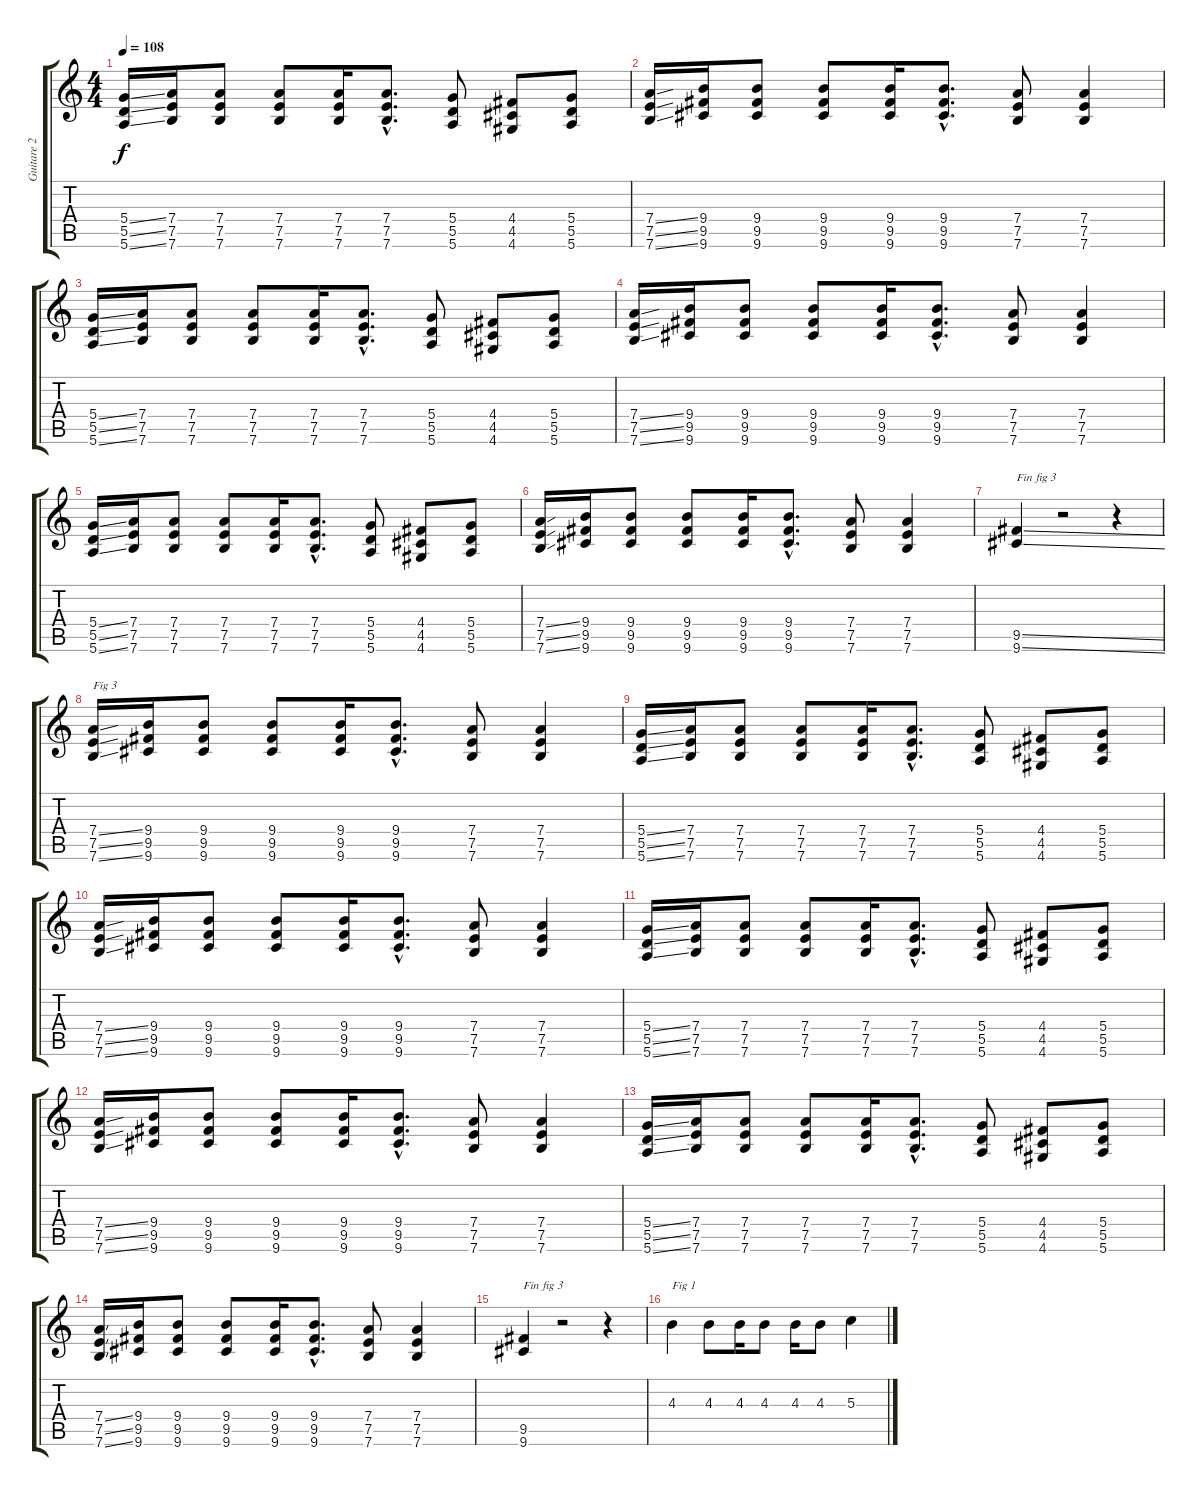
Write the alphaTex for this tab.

\track ("Guitare 2" "Guitare 2") {instrument distortionguitar}
\staff {score tabs}
\tuning (E4 B3 G3 D3 A2 E2) {hide}
\ts (4 4)
\tempo 108
\clef g2
\ks c
(5.4{ss} 5.5{ss} 5.6{ss}).16{dy f} (7.4 7.5 7.6).16 (7.4 7.5 7.6).8 (7.4 7.5 7.6).8 (7.4 7.5 7.6).16 (7.4{hac} 7.5{hac} 7.6{hac}).8{d} (5.4 5.5 5.6).8 (4.4 4.5 4.6).8 (5.4 5.5 5.6).8 |
(7.4{ss} 7.5{ss} 7.6{ss}).16 (9.4 9.5 9.6).16 (9.4 9.5 9.6).8 (9.4 9.5 9.6).8 (9.4 9.5 9.6).16 (9.4{hac} 9.5{hac} 9.6{hac}).8{d} (7.4 7.5 7.6).8 (7.4 7.5 7.6).4 |
(5.4{ss} 5.5{ss} 5.6{ss}).16 (7.4 7.5 7.6).16 (7.4 7.5 7.6).8 (7.4 7.5 7.6).8 (7.4 7.5 7.6).16 (7.4{hac} 7.5{hac} 7.6{hac}).8{d} (5.4 5.5 5.6).8 (4.4 4.5 4.6).8 (5.4 5.5 5.6).8 |
(7.4{ss} 7.5{ss} 7.6{ss}).16 (9.4 9.5 9.6).16 (9.4 9.5 9.6).8 (9.4 9.5 9.6).8 (9.4 9.5 9.6).16 (9.4{hac} 9.5{hac} 9.6{hac}).8{d} (7.4 7.5 7.6).8 (7.4 7.5 7.6).4 |
(5.4{ss} 5.5{ss} 5.6{ss}).16 (7.4 7.5 7.6).16 (7.4 7.5 7.6).8 (7.4 7.5 7.6).8 (7.4 7.5 7.6).16 (7.4{hac} 7.5{hac} 7.6{hac}).8{d} (5.4 5.5 5.6).8 (4.4 4.5 4.6).8 (5.4 5.5 5.6).8 |
(7.4{ss} 7.5{ss} 7.6{ss}).16 (9.4 9.5 9.6).16 (9.4 9.5 9.6).8 (9.4 9.5 9.6).8 (9.4 9.5 9.6).16 (9.4{hac} 9.5{hac} 9.6{hac}).8{d} (7.4 7.5 7.6).8 (7.4 7.5 7.6).4 |
(9.5{ss} 9.6{ss}).4{txt "Fin fig 3"} r.2 r.4 |
(7.4{ss} 7.5{ss} 7.6{ss}).16{txt "Fig 3"} (9.4 9.5 9.6).16 (9.4 9.5 9.6).8 (9.4 9.5 9.6).8 (9.4 9.5 9.6).16 (9.4{hac} 9.5{hac} 9.6{hac}).8{d} (7.4 7.5 7.6).8 (7.4 7.5 7.6).4 |
(5.4{ss} 5.5{ss} 5.6{ss}).16 (7.4 7.5 7.6).16 (7.4 7.5 7.6).8 (7.4 7.5 7.6).8 (7.4 7.5 7.6).16 (7.4{hac} 7.5{hac} 7.6{hac}).8{d} (5.4 5.5 5.6).8 (4.4 4.5 4.6).8 (5.4 5.5 5.6).8 |
(7.4{ss} 7.5{ss} 7.6{ss}).16 (9.4 9.5 9.6).16 (9.4 9.5 9.6).8 (9.4 9.5 9.6).8 (9.4 9.5 9.6).16 (9.4{hac} 9.5{hac} 9.6{hac}).8{d} (7.4 7.5 7.6).8 (7.4 7.5 7.6).4 |
(5.4{ss} 5.5{ss} 5.6{ss}).16 (7.4 7.5 7.6).16 (7.4 7.5 7.6).8 (7.4 7.5 7.6).8 (7.4 7.5 7.6).16 (7.4{hac} 7.5{hac} 7.6{hac}).8{d} (5.4 5.5 5.6).8 (4.4 4.5 4.6).8 (5.4 5.5 5.6).8 |
(7.4{ss} 7.5{ss} 7.6{ss}).16 (9.4 9.5 9.6).16 (9.4 9.5 9.6).8 (9.4 9.5 9.6).8 (9.4 9.5 9.6).16 (9.4{hac} 9.5{hac} 9.6{hac}).8{d} (7.4 7.5 7.6).8 (7.4 7.5 7.6).4 |
(5.4{ss} 5.5{ss} 5.6{ss}).16 (7.4 7.5 7.6).16 (7.4 7.5 7.6).8 (7.4 7.5 7.6).8 (7.4 7.5 7.6).16 (7.4{hac} 7.5{hac} 7.6{hac}).8{d} (5.4 5.5 5.6).8 (4.4 4.5 4.6).8 (5.4 5.5 5.6).8 |
(7.4{ss} 7.5{ss} 7.6{ss}).16 (9.4 9.5 9.6).16 (9.4 9.5 9.6).8 (9.4 9.5 9.6).8 (9.4 9.5 9.6).16 (9.4{hac} 9.5{hac} 9.6{hac}).8{d} (7.4 7.5 7.6).8 (7.4 7.5 7.6).4 |
(9.5 9.6).4{txt "Fin fig 3"} r.2 r.4 |
4.3.4{txt "Fig 1"} 4.3.8 4.3.16 4.3.8 4.3.16 4.3.8 5.3{ss}.4
